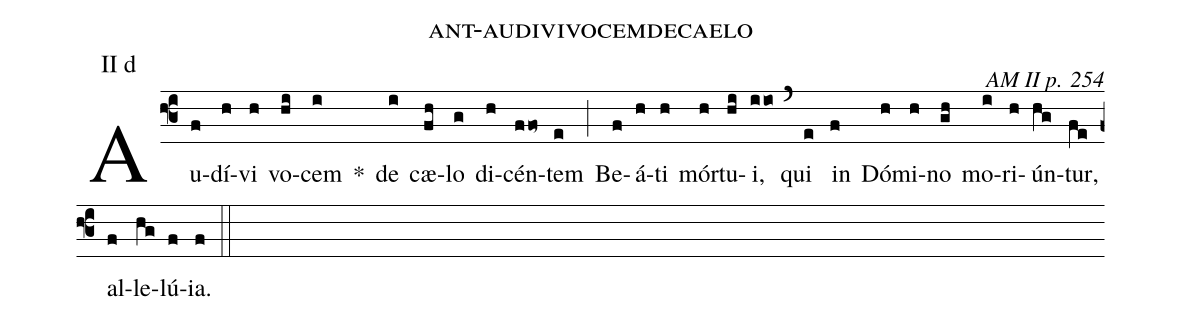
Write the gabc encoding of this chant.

name: ant-audivivocemdecaelo;
commentary: AM II p. 254;
annotation: II d;
%%
(f3) Au(f)dí(h)vi(h) vo(hi)cem(i) *() de(i) cæ(fh)lo(g) di(h)cén(ffo~)tem(e) (;) Be(f)á(h)ti(h) mór(h)tu(hi)i,(iio) (`) qui(e) in(f) Dó(h)mi(h)no(gh) mo(i)ri(h)ún(hg)tur,(fe) al(f)le(hg)lú(f)ia.(f) (::)
